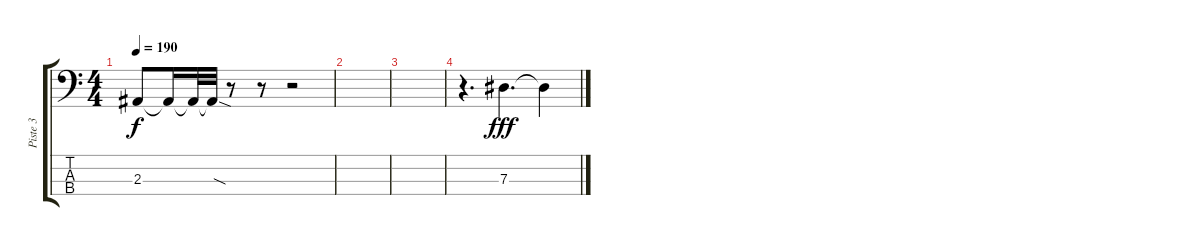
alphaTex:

\track ("Piste 3" "Piste 3") {instrument electricbasspick}
\staff {score tabs}
\tuning (Gb2 Db2 Ab1 Eb1) {hide}
\ts (4 4)
\tempo 190
\clef f4
\ks c
2.3.8{dy f} 2.3{t}.16 2.3{t}.32 2.3{sod t}.32 r.8 r.8 r.2 |
|
|
r.4{d} 7.3.4{d dy fff} 7.3{t}.4
